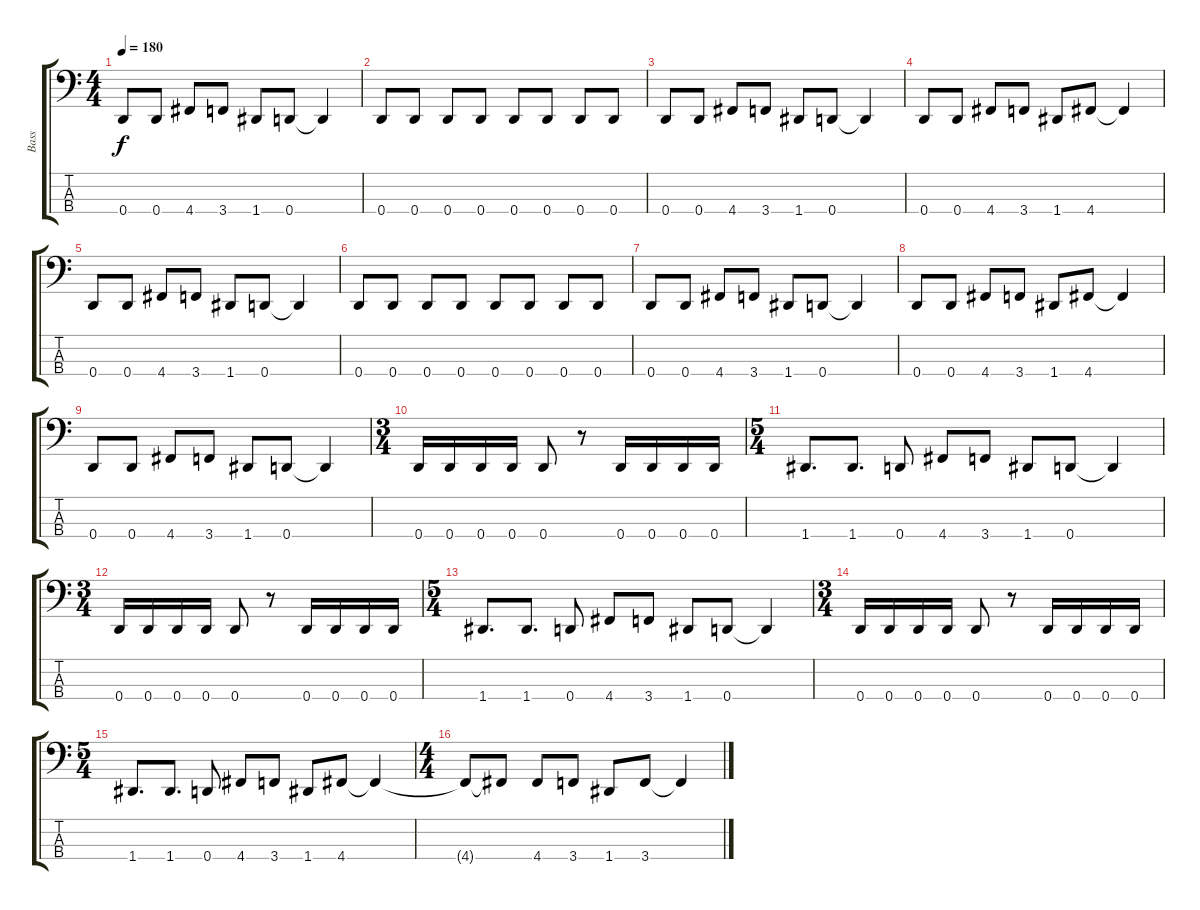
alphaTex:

\track ("Bass" "Bass") {instrument electricbasspick}
\staff {score tabs}
\tuning (G2 D2 A1 D1) {hide}
\ts (4 4)
\tempo 180
\clef f4
\ks c
0.4.8{dy f} 0.4.8 4.4.8 3.4.8 1.4.8 0.4.8 0.4{t}.4 |
0.4.8 0.4.8 0.4.8 0.4.8 0.4.8 0.4.8 0.4.8 0.4.8 |
0.4.8 0.4.8 4.4.8 3.4.8 1.4.8 0.4.8 0.4{t}.4 |
0.4.8 0.4.8 4.4.8 3.4.8 1.4.8 4.4.8 4.4{t}.4 |
0.4.8 0.4.8 4.4.8 3.4.8 1.4.8 0.4.8 0.4{t}.4 |
0.4.8 0.4.8 0.4.8 0.4.8 0.4.8 0.4.8 0.4.8 0.4.8 |
0.4.8 0.4.8 4.4.8 3.4.8 1.4.8 0.4.8 0.4{t}.4 |
0.4.8 0.4.8 4.4.8 3.4.8 1.4.8 4.4.8 4.4{t}.4 |
0.4.8 0.4.8 4.4.8 3.4.8 1.4.8 0.4.8 0.4{t}.4 |
\ts (3 4)
0.4.16 0.4.16 0.4.16 0.4.16 0.4.8 r.8 0.4.16 0.4.16 0.4.16 0.4.16 |
\ts (5 4)
1.4.8{d} 1.4.8{d} 0.4.8 4.4.8 3.4.8 1.4.8 0.4.8 0.4{t}.4 |
\ts (3 4)
0.4.16 0.4.16 0.4.16 0.4.16 0.4.8 r.8 0.4.16 0.4.16 0.4.16 0.4.16 |
\ts (5 4)
1.4.8{d} 1.4.8{d} 0.4.8 4.4.8 3.4.8 1.4.8 0.4.8 0.4{t}.4 |
\ts (3 4)
0.4.16 0.4.16 0.4.16 0.4.16 0.4.8 r.8 0.4.16 0.4.16 0.4.16 0.4.16 |
\ts (5 4)
1.4.8{d} 1.4.8{d} 0.4.8 4.4.8 3.4.8 1.4.8 4.4.8 4.4{t}.4 |
\ts (4 4)
4.4{t}.8 4.4{t}.8 4.4.8 3.4.8 1.4.8 3.4.8 3.4{t}.4
